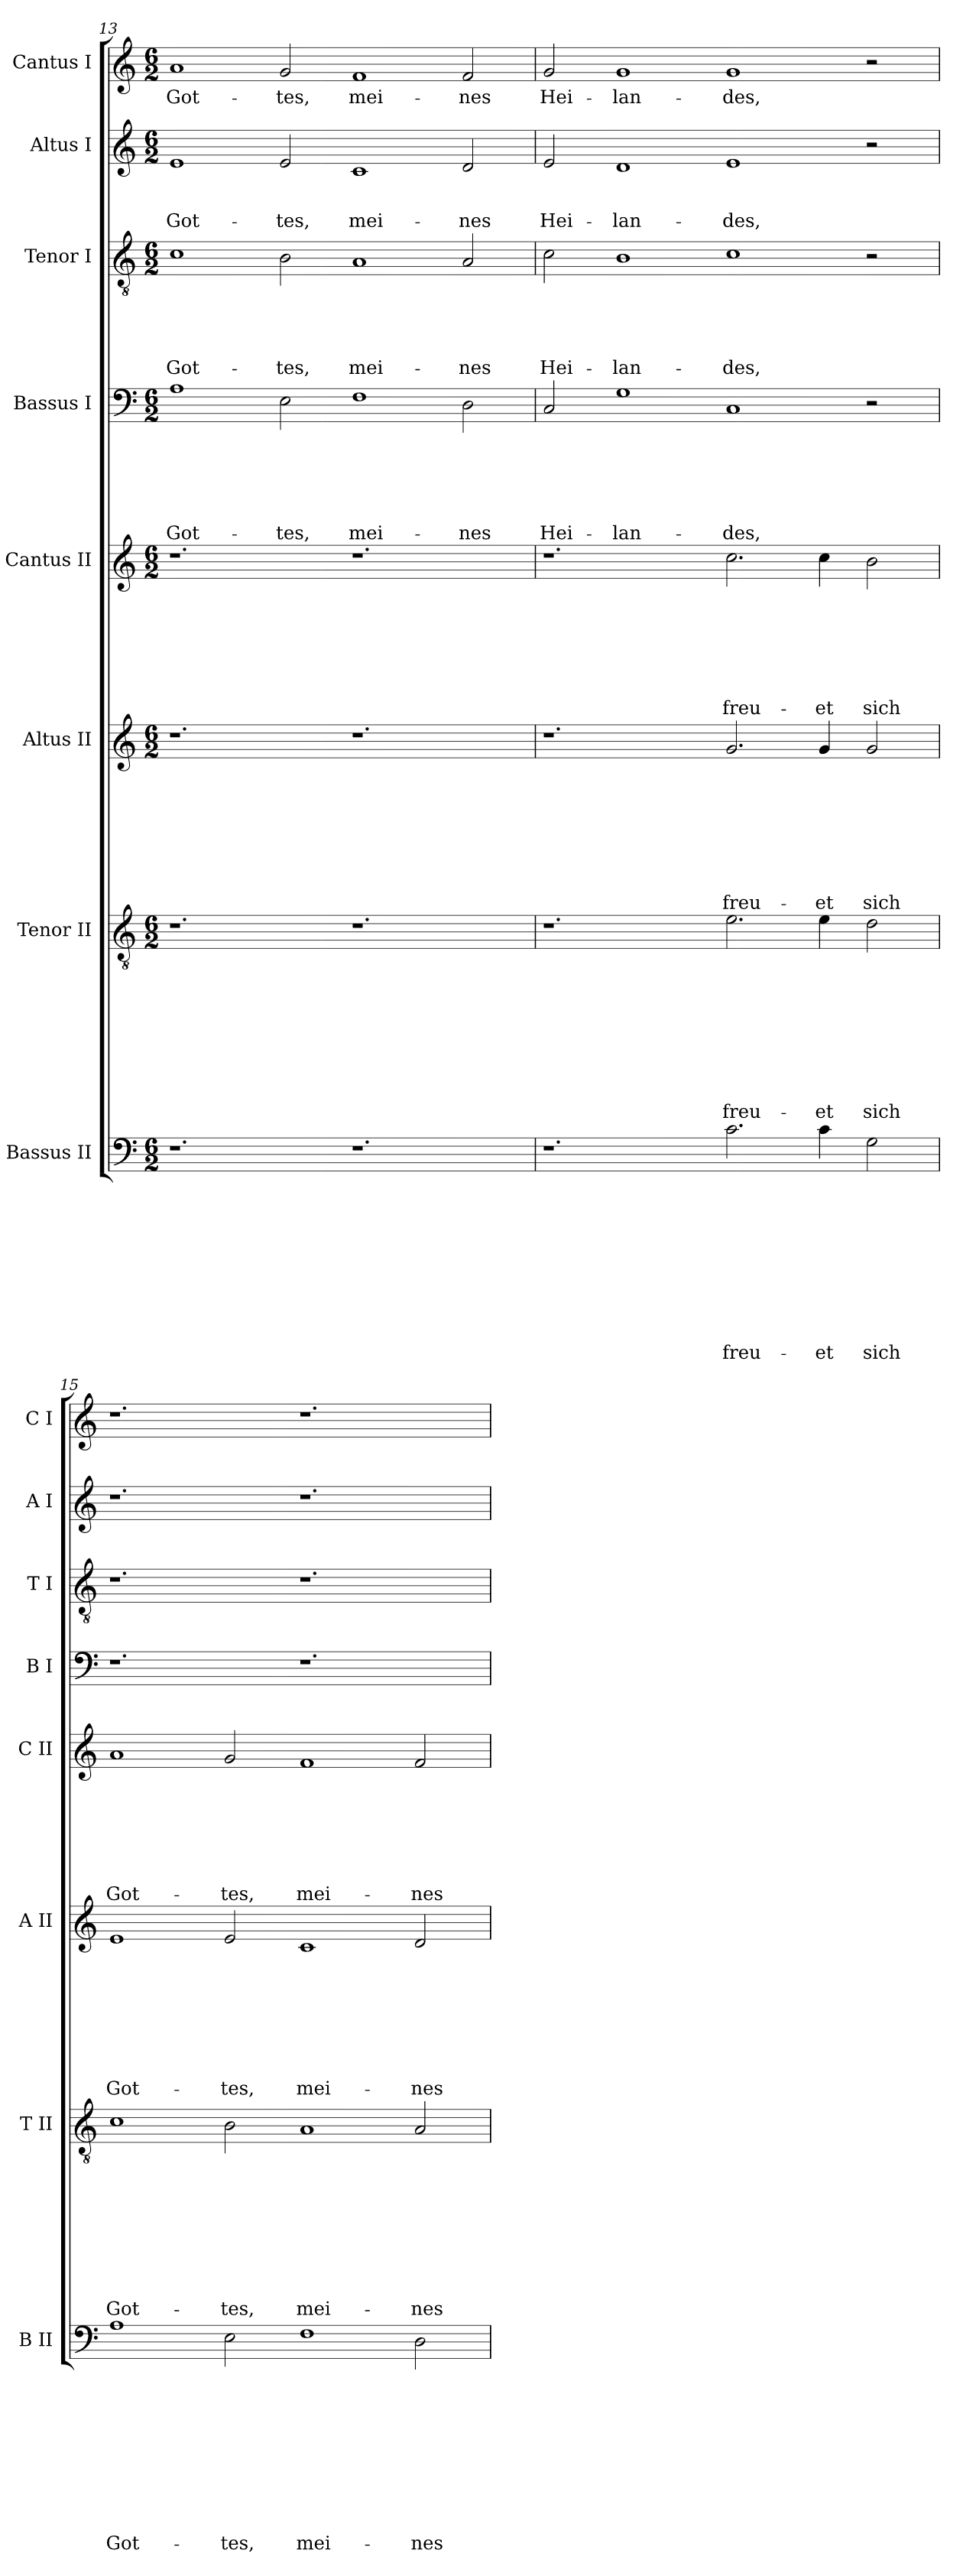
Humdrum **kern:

**kern	**text	**text	**text	**text	**text	**text	**text	**text	**text	**text	**kern	**text	**text	**text	**text	**text	**text	**text	**text	**text	**kern	**text	**text	**text	**text	**text	**text	**text	**text	**kern	**text	**text	**text	**text	**text	**text	**text	**kern	**text	**text	**text	**text	**text	**text	**kern	**text	**text	**text	**text	**text	**kern	**text	**text	**text	**kern	**text
*part8	*part8	*part8	*part8	*part8	*part8	*part8	*part8	*part8	*part8	*part8	*part7	*part7	*part7	*part7	*part7	*part7	*part7	*part7	*part7	*part7	*part6	*part6	*part6	*part6	*part6	*part6	*part6	*part6	*part6	*part5	*part5	*part5	*part5	*part5	*part5	*part5	*part5	*part4	*part4	*part4	*part4	*part4	*part4	*part4	*part3	*part3	*part3	*part3	*part3	*part3	*part2	*part2	*part2	*part2	*part1	*part1
*staff8	*staff8	*staff8	*staff8	*staff8	*staff8	*staff8	*staff8	*staff8	*staff8	*staff8	*staff7	*staff7	*staff7	*staff7	*staff7	*staff7	*staff7	*staff7	*staff7	*staff7	*staff6	*staff6	*staff6	*staff6	*staff6	*staff6	*staff6	*staff6	*staff6	*staff5	*staff5	*staff5	*staff5	*staff5	*staff5	*staff5	*staff5	*staff4	*staff4	*staff4	*staff4	*staff4	*staff4	*staff4	*staff3	*staff3	*staff3	*staff3	*staff3	*staff3	*staff2	*staff2	*staff2	*staff2	*staff1	*staff1
*I"Bassus II	*	*	*	*	*	*	*	*	*	*	*I"Tenor II	*	*	*	*	*	*	*	*	*	*I"Altus II	*	*	*	*	*	*	*	*	*I"Cantus II	*	*	*	*	*	*	*	*I"Bassus I	*	*	*	*	*	*	*I"Tenor I	*	*	*	*	*	*I"Altus I	*	*	*	*I"Cantus I	*
*I'B II	*	*	*	*	*	*	*	*	*	*	*I'T II	*	*	*	*	*	*	*	*	*	*I'A II	*	*	*	*	*	*	*	*	*I'C II	*	*	*	*	*	*	*	*I'B I	*	*	*	*	*	*	*I'T I	*	*	*	*	*	*I'A I	*	*	*	*I'C I	*
!!LO:LB:g=z
*clefF4	*	*	*	*	*	*	*	*	*	*	*clefGv2	*	*	*	*	*	*	*	*	*	*clefG2	*	*	*	*	*	*	*	*	*clefG2	*	*	*	*	*	*	*	*clefF4	*	*	*	*	*	*	*clefGv2	*	*	*	*	*	*clefG2	*	*	*	*clefG2	*
*k[]	*	*	*	*	*	*	*	*	*	*	*k[]	*	*	*	*	*	*	*	*	*	*k[]	*	*	*	*	*	*	*	*	*k[]	*	*	*	*	*	*	*	*k[]	*	*	*	*	*	*	*k[]	*	*	*	*	*	*k[]	*	*	*	*k[]	*
*C:	*	*	*	*	*	*	*	*	*	*	*C:	*	*	*	*	*	*	*	*	*	*C:	*	*	*	*	*	*	*	*	*C:	*	*	*	*	*	*	*	*C:	*	*	*	*	*	*	*C:	*	*	*	*	*	*C:	*	*	*	*C:	*
*M6/2	*	*	*	*	*	*	*	*	*	*	*M6/2	*	*	*	*	*	*	*	*	*	*M6/2	*	*	*	*	*	*	*	*	*M6/2	*	*	*	*	*	*	*	*M6/2	*	*	*	*	*	*	*M6/2	*	*	*	*	*	*M6/2	*	*	*	*M6/2	*
=13	=13	=13	=13	=13	=13	=13	=13	=13	=13	=13	=13	=13	=13	=13	=13	=13	=13	=13	=13	=13	=13	=13	=13	=13	=13	=13	=13	=13	=13	=13	=13	=13	=13	=13	=13	=13	=13	=13	=13	=13	=13	=13	=13	=13	=13	=13	=13	=13	=13	=13	=13	=13	=13	=13	=13	=13
!	!	!	!	!	!	!	!	!	!	!	!	!	!	!	!	!	!	!	!	!	!	!	!	!	!	!	!	!	!	!	!	!	!	!	!	!	!	!	!	!	!	!	!	!LO:LY:b	!	!	!	!	!	!LO:LY:b	!	!	!	!LO:LY:b	!	!LO:LY:b
1.r	.	.	.	.	.	.	.	.	.	.	1.r	.	.	.	.	.	.	.	.	.	1.r	.	.	.	.	.	.	.	.	1.r	.	.	.	.	.	.	.	1A	.	.	.	.	.	Got-	1c	.	.	.	.	Got-	1e	.	.	Got-	1a	Got-
!	!	!	!	!	!	!	!	!	!	!	!	!	!	!	!	!	!	!	!	!	!	!	!	!	!	!	!	!	!	!	!	!	!	!	!	!	!	!	!	!	!	!	!	!LO:LY:b	!	!	!	!	!	!LO:LY:b	!	!	!	!LO:LY:b	!	!LO:LY:b
.	.	.	.	.	.	.	.	.	.	.	.	.	.	.	.	.	.	.	.	.	.	.	.	.	.	.	.	.	.	.	.	.	.	.	.	.	.	2E\	.	.	.	.	.	-tes,	2B\	.	.	.	.	-tes,	2e/	.	.	-tes,	2g/	-tes,
!	!	!	!	!	!	!	!	!	!	!	!	!	!	!	!	!	!	!	!	!	!	!	!	!	!	!	!	!	!	!	!	!	!	!	!	!	!	!	!	!	!	!	!	!LO:LY:b	!	!	!	!	!	!LO:LY:b	!	!	!	!LO:LY:b	!	!LO:LY:b
1.r	.	.	.	.	.	.	.	.	.	.	1.r	.	.	.	.	.	.	.	.	.	1.r	.	.	.	.	.	.	.	.	1.r	.	.	.	.	.	.	.	1F	.	.	.	.	.	mei-	1A	.	.	.	.	mei-	1c	.	.	mei-	1f	mei-
!	!	!	!	!	!	!	!	!	!	!	!	!	!	!	!	!	!	!	!	!	!	!	!	!	!	!	!	!	!	!	!	!	!	!	!	!	!	!	!	!	!	!	!	!LO:LY:b	!	!	!	!	!	!LO:LY:b	!	!	!	!LO:LY:b	!	!LO:LY:b
.	.	.	.	.	.	.	.	.	.	.	.	.	.	.	.	.	.	.	.	.	.	.	.	.	.	.	.	.	.	.	.	.	.	.	.	.	.	2D\	.	.	.	.	.	-nes	2A/	.	.	.	.	-nes	2d/	.	.	-nes	2f/	-nes
=14	=14	=14	=14	=14	=14	=14	=14	=14	=14	=14	=14	=14	=14	=14	=14	=14	=14	=14	=14	=14	=14	=14	=14	=14	=14	=14	=14	=14	=14	=14	=14	=14	=14	=14	=14	=14	=14	=14	=14	=14	=14	=14	=14	=14	=14	=14	=14	=14	=14	=14	=14	=14	=14	=14	=14	=14
!	!	!	!	!	!	!	!	!	!	!	!	!	!	!	!	!	!	!	!	!	!	!	!	!	!	!	!	!	!	!	!	!	!	!	!	!	!	!	!	!	!	!	!	!LO:LY:b	!	!	!	!	!	!LO:LY:b	!	!	!	!LO:LY:b	!	!LO:LY:b
1.r	.	.	.	.	.	.	.	.	.	.	1.r	.	.	.	.	.	.	.	.	.	1.r	.	.	.	.	.	.	.	.	1.r	.	.	.	.	.	.	.	2C/	.	.	.	.	.	Hei-	2c\	.	.	.	.	Hei-	2e/	.	.	Hei-	2g/	Hei-
!	!	!	!	!	!	!	!	!	!	!	!	!	!	!	!	!	!	!	!	!	!	!	!	!	!	!	!	!	!	!	!	!	!	!	!	!	!	!	!	!	!	!	!	!LO:LY:b	!	!	!	!	!	!LO:LY:b	!	!	!	!LO:LY:b	!	!LO:LY:b
.	.	.	.	.	.	.	.	.	.	.	.	.	.	.	.	.	.	.	.	.	.	.	.	.	.	.	.	.	.	.	.	.	.	.	.	.	.	1G	.	.	.	.	.	-lan-	1B	.	.	.	.	-lan-	1d	.	.	-lan-	1g	-lan-
!	!	!	!	!	!	!	!	!	!	!LO:LY:b	!	!	!	!	!	!	!	!	!	!LO:LY:b	!	!	!	!	!	!	!	!	!LO:LY:b	!	!	!	!	!	!	!	!LO:LY:b	!	!	!	!	!	!	!LO:LY:b	!	!	!	!	!	!LO:LY:b	!	!	!	!LO:LY:b	!	!LO:LY:b
2.c\	.	.	.	.	.	.	.	.	.	freu-	2.e\	.	.	.	.	.	.	.	.	freu-	2.g/	.	.	.	.	.	.	.	freu-	2.cc\	.	.	.	.	.	.	freu-	1C	.	.	.	.	.	-des,	1c	.	.	.	.	-des,	1e	.	.	-des,	1g	-des,
!	!	!	!	!	!	!	!	!	!	!LO:LY:b	!	!	!	!	!	!	!	!	!	!LO:LY:b	!	!	!	!	!	!	!	!	!LO:LY:b	!	!	!	!	!	!	!	!LO:LY:b	!	!	!	!	!	!	!	!	!	!	!	!	!	!	!	!	!	!	!
4c\	.	.	.	.	.	.	.	.	.	-et	4e\	.	.	.	.	.	.	.	.	-et	4g/	.	.	.	.	.	.	.	-et	4cc\	.	.	.	.	.	.	-et	.	.	.	.	.	.	.	.	.	.	.	.	.	.	.	.	.	.	.
!	!	!	!	!	!	!	!	!	!	!LO:LY:b	!	!	!	!	!	!	!	!	!	!LO:LY:b	!	!	!	!	!	!	!	!	!LO:LY:b	!	!	!	!	!	!	!	!LO:LY:b	!	!	!	!	!	!	!	!	!	!	!	!	!	!	!	!	!	!	!
2G\	.	.	.	.	.	.	.	.	.	sich	2d\	.	.	.	.	.	.	.	.	sich	2g/	.	.	.	.	.	.	.	sich	2b\	.	.	.	.	.	.	sich	2r	.	.	.	.	.	.	2r	.	.	.	.	.	2r	.	.	.	2r	.
=15	=15	=15	=15	=15	=15	=15	=15	=15	=15	=15	=15	=15	=15	=15	=15	=15	=15	=15	=15	=15	=15	=15	=15	=15	=15	=15	=15	=15	=15	=15	=15	=15	=15	=15	=15	=15	=15	=15	=15	=15	=15	=15	=15	=15	=15	=15	=15	=15	=15	=15	=15	=15	=15	=15	=15	=15
!	!	!	!	!	!	!	!	!	!	!LO:LY:b	!	!	!	!	!	!	!	!	!	!LO:LY:b	!	!	!	!	!	!	!	!	!LO:LY:b	!	!	!	!	!	!	!	!LO:LY:b	!	!	!	!	!	!	!	!	!	!	!	!	!	!	!	!	!	!	!
1A	.	.	.	.	.	.	.	.	.	Got-	1c	.	.	.	.	.	.	.	.	Got-	1e	.	.	.	.	.	.	.	Got-	1a	.	.	.	.	.	.	Got-	1.r	.	.	.	.	.	.	1.r	.	.	.	.	.	1.r	.	.	.	1.r	.
!	!	!	!	!	!	!	!	!	!	!LO:LY:b	!	!	!	!	!	!	!	!	!	!LO:LY:b	!	!	!	!	!	!	!	!	!LO:LY:b	!	!	!	!	!	!	!	!LO:LY:b	!	!	!	!	!	!	!	!	!	!	!	!	!	!	!	!	!	!	!
2E\	.	.	.	.	.	.	.	.	.	-tes,	2B\	.	.	.	.	.	.	.	.	-tes,	2e/	.	.	.	.	.	.	.	-tes,	2g/	.	.	.	.	.	.	-tes,	.	.	.	.	.	.	.	.	.	.	.	.	.	.	.	.	.	.	.
!	!	!	!	!	!	!	!	!	!	!LO:LY:b	!	!	!	!	!	!	!	!	!	!LO:LY:b	!	!	!	!	!	!	!	!	!LO:LY:b	!	!	!	!	!	!	!	!LO:LY:b	!	!	!	!	!	!	!	!	!	!	!	!	!	!	!	!	!	!	!
1F	.	.	.	.	.	.	.	.	.	mei-	1A	.	.	.	.	.	.	.	.	mei-	1c	.	.	.	.	.	.	.	mei-	1f	.	.	.	.	.	.	mei-	1.r	.	.	.	.	.	.	1.r	.	.	.	.	.	1.r	.	.	.	1.r	.
!	!	!	!	!	!	!	!	!	!	!LO:LY:b	!	!	!	!	!	!	!	!	!	!LO:LY:b	!	!	!	!	!	!	!	!	!LO:LY:b	!	!	!	!	!	!	!	!LO:LY:b	!	!	!	!	!	!	!	!	!	!	!	!	!	!	!	!	!	!	!
2D\	.	.	.	.	.	.	.	.	.	-nes	2A/	.	.	.	.	.	.	.	.	-nes	2d/	.	.	.	.	.	.	.	-nes	2f/	.	.	.	.	.	.	-nes	.	.	.	.	.	.	.	.	.	.	.	.	.	.	.	.	.	.	.
=	=	=	=	=	=	=	=	=	=	=	=	=	=	=	=	=	=	=	=	=	=	=	=	=	=	=	=	=	=	=	=	=	=	=	=	=	=	=	=	=	=	=	=	=	=	=	=	=	=	=	=	=	=	=	=	=
*-	*-	*-	*-	*-	*-	*-	*-	*-	*-	*-	*-	*-	*-	*-	*-	*-	*-	*-	*-	*-	*-	*-	*-	*-	*-	*-	*-	*-	*-	*-	*-	*-	*-	*-	*-	*-	*-	*-	*-	*-	*-	*-	*-	*-	*-	*-	*-	*-	*-	*-	*-	*-	*-	*-	*-	*-
